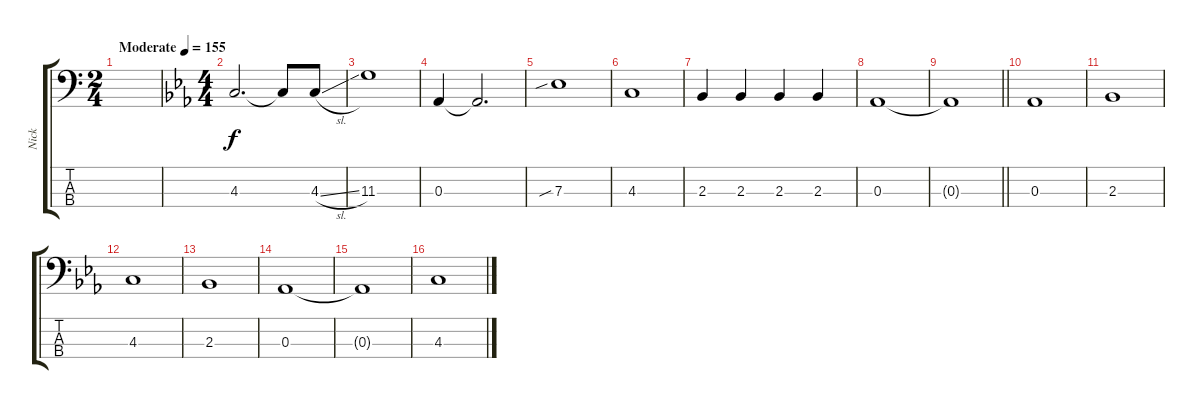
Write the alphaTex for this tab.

\track ("Nick" "Nick") {instrument electricbasspick}
\staff {score tabs}
\tuning (Gb2 Db2 Ab1 Eb1) {hide}
\ts (2 4)
\tempo (155 "Moderate")
\clef f4
\ks c
|
\ts (4 4)
\ks cminor
4.3.2{d} 4.3{t}.8 4.3{sl}.8 |
11.3.1 |
0.3.4 0.3{t}.2{d} |
7.3{sib}.1 |
4.3.1 |
2.3.4 2.3.4 2.3.4 2.3.4 |
0.3.1 |
\barLineRight lightlight
0.3{t}.1 |
0.3.1 |
2.3.1 |
4.3.1 |
2.3.1 |
0.3.1 |
0.3{t}.1 |
4.3.1
